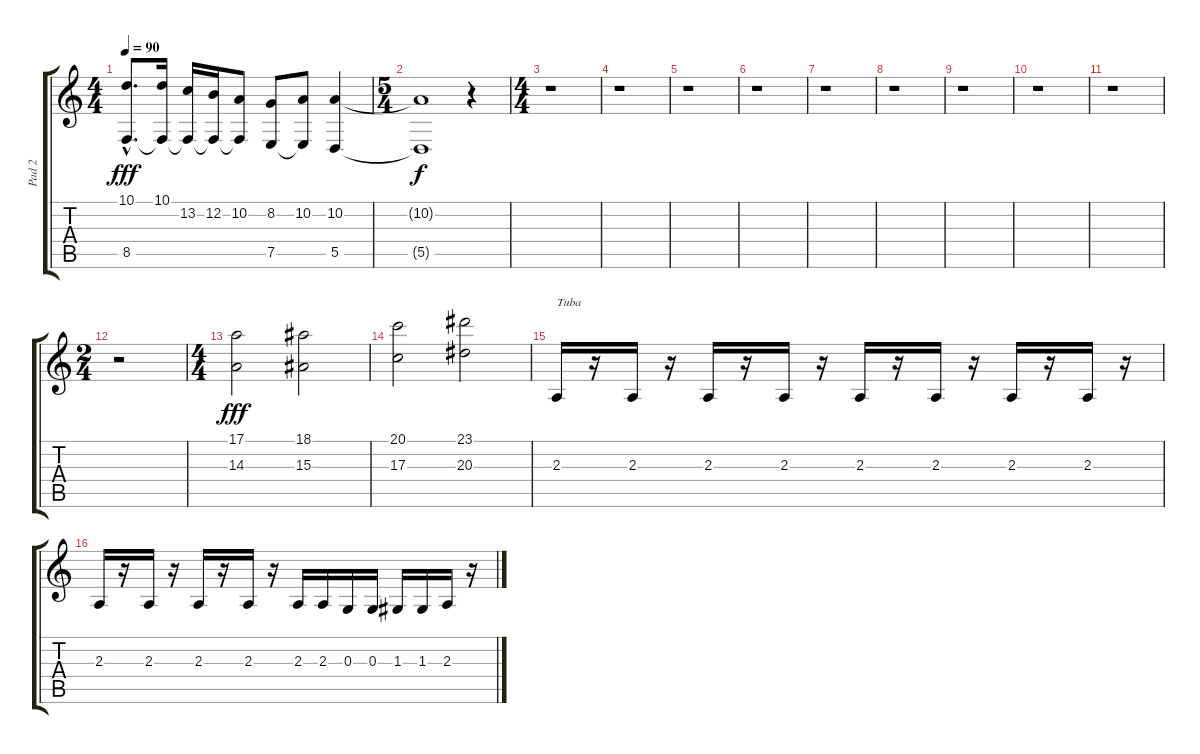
\track ("Pad 2" "Pad 2") {instrument musicbox}
\staff {score tabs}
\tuning (E4 B3 G3 D3 A2 E2) {hide}
\ts (4 4)
\tempo 90
\clef g2
\ks c
(10.1{hac} 8.5{hac}).8{d dy fff} (10.1 8.5{t}).16 (13.2 8.5{t}).16 (12.2 8.5{t}).16 (10.2 8.5{t}).8 (8.2 7.5).8 (10.2 7.5{t}).8 (10.2 5.5).4 |
\ts (5 4)
(10.2{t} 5.5{t}).1{dy f} r.4 |
\ts (4 4)
r.1 |
r.1 |
r.1 |
r.1 |
r.1 |
r.1 |
r.1 |
r.1 |
r.1 |
\ts (2 4)
r.2 |
\ts (4 4)
(17.1 14.3).2{dy fff} (18.1 15.3).2 |
(20.1 17.3).2 (23.1 20.3).2 |
2.3.16{txt "Tuba" volume 16 instrument tuba} r.16 2.3.16 r.16 2.3.16 r.16 2.3.16 r.16 2.3.16 r.16 2.3.16 r.16 2.3.16 r.16 2.3.16 r.16 |
2.3.16 r.16 2.3.16 r.16 2.3.16 r.16 2.3.16 r.16 2.3.16 2.3.16 0.3.16 0.3.16 1.3.16 1.3.16 2.3.16 r.16
